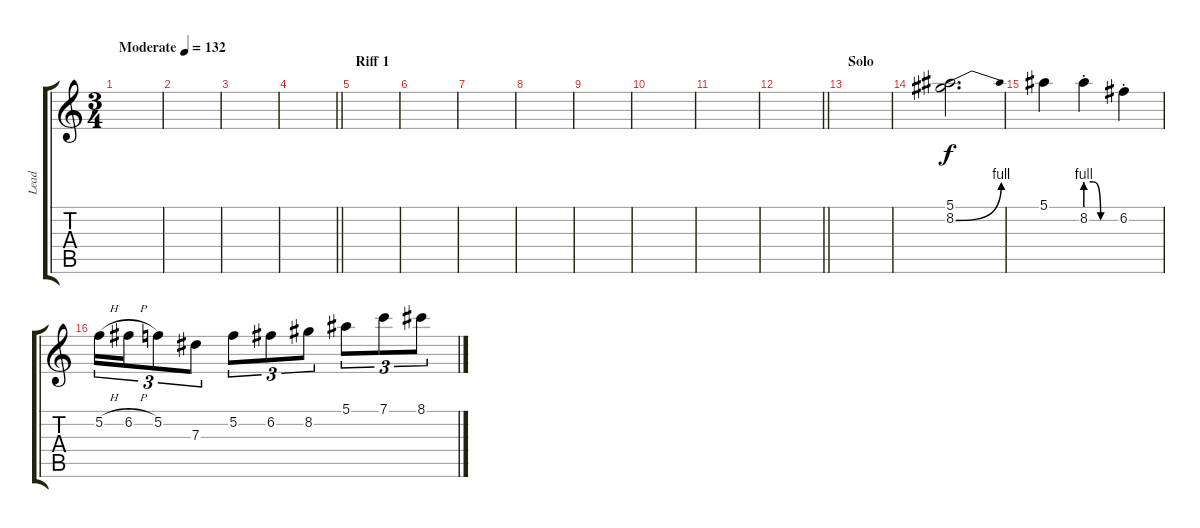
\track ("Lead" "Lead") {instrument distortionguitar}
\staff {score tabs}
\tuning (F4 C4 Ab3 Eb3 Bb2 F2) {hide}
\ts (3 4)
\tempo (132 "Moderate")
\clef g2
\ks c
|
|
|
\barLineRight lightlight
|
\section ("" "Riff 1")
|
|
|
|
|
|
|
\barLineRight lightlight
|
\section ("" "Solo")
|
(5.1 8.2{be (bend 0 0 60 4)}).2{d} |
5.1.4 8.2{be (custom 0 4 15 4 30 0 60 0) st}.4 6.2{st}.4 |
5.2{h}.16{tu (3 2)} 6.2{h}.16{tu (3 2)} 5.2.8{tu (3 2)} 7.3.8{tu (3 2)} 5.2.8{tu (3 2)} 6.2.8{tu (3 2)} 8.2.8{tu (3 2)} 5.1.8{tu (3 2)} 7.1.8{tu (3 2)} 8.1.8{tu (3 2)}
